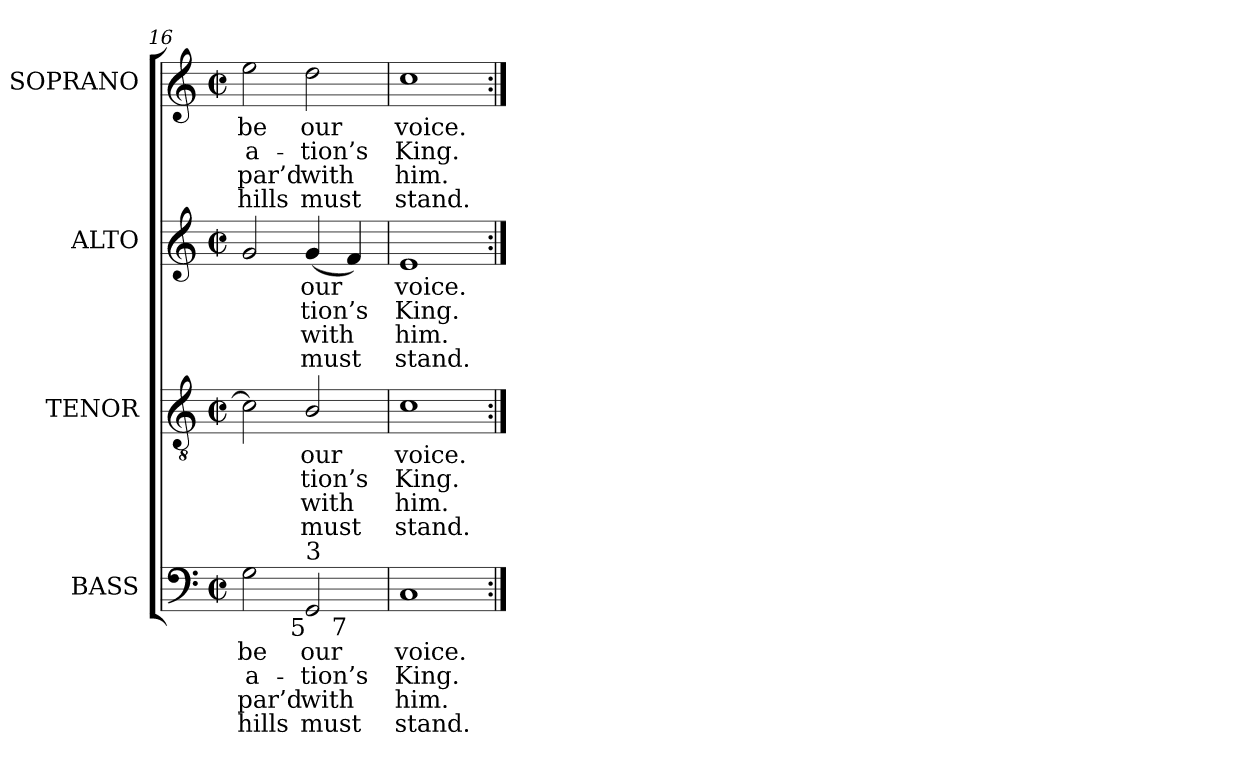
**kern	**text	**text	**text	**text	**kern	**text	**text	**text	**text	**kern	**text	**text	**text	**text	**kern	**text	**text	**text	**text
*part4	*part4	*part4	*part4	*part4	*part3	*part3	*part3	*part3	*part3	*part2	*part2	*part2	*part2	*part2	*part1	*part1	*part1	*part1	*part1
*staff4	*staff4	*staff4	*staff4	*staff4	*staff3	*staff3	*staff3	*staff3	*staff3	*staff2	*staff2	*staff2	*staff2	*staff2	*staff1	*staff1	*staff1	*staff1	*staff1
*I"BASS	*	*	*	*	*I"TENOR	*	*	*	*	*I"ALTO	*	*	*	*	*I"SOPRANO	*	*	*	*
*I'B.	*	*	*	*	*I'T.	*	*	*	*	*I'A.	*	*	*	*	*I'S.	*	*	*	*
*clefF4	*	*	*	*	*clefGv2	*	*	*	*	*clefG2	*	*	*	*	*clefG2	*	*	*	*
*	*	*	*	*	*ITrd7c12	*	*	*	*	*	*	*	*	*	*	*	*	*	*
*k[]	*	*	*	*	*k[]	*	*	*	*	*k[]	*	*	*	*	*k[]	*	*	*	*
*C:	*	*	*	*	*C:	*	*	*	*	*C:	*	*	*	*	*C:	*	*	*	*
*M2/2	*	*	*	*	*M2/2	*	*	*	*	*M2/2	*	*	*	*	*M2/2	*	*	*	*
*met(c|)	*	*	*	*	*met(c|)	*	*	*	*	*met(c|)	*	*	*	*	*met(c|)	*	*	*	*
=16	=16	=16	=16	=16	=16	=16	=16	=16	=16	=16	=16	=16	=16	=16	=16	=16	=16	=16	=16
!	!LO:LY:b:color=#000000	!LO:LY:b:color=#000000	!LO:LY:b:color=#000000	!LO:LY:b:color=#000000	!	!	!	!	!	!	!	!	!	!	!	!	!	!	!
!LO:TX:b:rj:t=6	!	!	!	!	!	!	!	!	!	!	!	!	!	!	!	!	!	!	!
!LO:TX:t=4	!	!	!	!	!	!	!	!	!	!	!	!	!	!	!	!	!	!	!
!	!	!	!	!	!	!	!	!	!	!	!	!	!	!	!	!LO:LY:b:color=#000000	!LO:LY:b:color=#000000	!LO:LY:b:color=#000000	!LO:LY:b:color=#000000
*^	*	*	*	*	*	*	*	*	*	*	*	*	*	*	*	*	*	*	*
2Gi\	2.ryy	be	-a-	par’d	hills	2Ci\]	.	.	.	.	2gi/	.	.	.	.	2eei\	be	-a-	par’d	hills
!	!	!LO:LY:b:color=#000000	!LO:LY:b:color=#000000	!LO:LY:b:color=#000000	!LO:LY:b:color=#000000	!	!	!	!	!	!	!	!	!	!	!	!	!	!	!
!	!	!	!	!	!	!	!LO:LY:b:color=#000000	!LO:LY:b:color=#000000	!LO:LY:b:color=#000000	!LO:LY:b:color=#000000	!	!	!	!	!	!	!	!	!	!
!	!	!	!	!	!	!	!	!	!	!	!	!LO:LY:b:color=#000000	!LO:LY:b:color=#000000	!LO:LY:b:color=#000000	!LO:LY:b:color=#000000	!	!	!	!	!
!LO:TX:b:rj:t=5	!	!	!	!	!	!	!	!	!	!	!	!	!	!	!	!	!	!	!	!
!LO:TX:t=3	!	!	!	!	!	!	!	!	!	!	!	!	!	!	!	!	!	!	!	!
!	!	!	!	!	!	!	!	!	!	!	!	!	!	!	!	!	!LO:LY:b:color=#000000	!LO:LY:b:color=#000000	!LO:LY:b:color=#000000	!LO:LY:b:color=#000000
2GGi/	.	our	-tion’s	with	must	2BBi/	our	-tion’s	with	must	(4gi/	our	-tion’s	with	must	2ddi\	our	-tion’s	with	must
!	!LO:TX:b:rj:t=7	!	!	!	!	!	!	!	!	!	!	!	!	!	!	!	!	!	!	!
.	4ryy	.	.	.	.	.	.	.	.	.	4fi/)	.	.	.	.	.	.	.	.	.
*v	*v	*	*	*	*	*	*	*	*	*	*	*	*	*	*	*	*	*	*	*
=17	=17	=17	=17	=17	=17	=17	=17	=17	=17	=17	=17	=17	=17	=17	=17	=17	=17	=17	=17
*^	*	*	*	*	*	*	*	*	*	*	*	*	*	*	*	*	*	*	*
!	!	!LO:LY:b:color=#000000	!LO:LY:b:color=#000000	!LO:LY:b:color=#000000	!LO:LY:b:color=#000000	!	!	!	!	!	!	!	!	!	!	!	!	!	!	!
*v	*v	*	*	*	*	*	*	*	*	*	*	*	*	*	*	*	*	*	*	*
*^	*	*	*	*	*	*	*	*	*	*	*	*	*	*	*	*	*	*	*
!	!	!	!	!	!	!	!LO:LY:b:color=#000000	!LO:LY:b:color=#000000	!LO:LY:b:color=#000000	!LO:LY:b:color=#000000	!	!	!	!	!	!	!	!	!	!
*v	*v	*	*	*	*	*	*	*	*	*	*	*	*	*	*	*	*	*	*	*
*^	*	*	*	*	*	*	*	*	*	*	*	*	*	*	*	*	*	*	*
!	!	!	!	!	!	!	!	!	!	!	!	!LO:LY:b:color=#000000	!LO:LY:b:color=#000000	!LO:LY:b:color=#000000	!LO:LY:b:color=#000000	!	!	!	!	!
*v	*v	*	*	*	*	*	*	*	*	*	*	*	*	*	*	*	*	*	*	*
*^	*	*	*	*	*	*	*	*	*	*	*	*	*	*	*	*	*	*	*
!	!	!	!	!	!	!	!	!	!	!	!	!	!	!	!	!	!LO:LY:b:color=#000000	!LO:LY:b:color=#000000	!LO:LY:b:color=#000000	!LO:LY:b:color=#000000
*v	*v	*	*	*	*	*	*	*	*	*	*	*	*	*	*	*	*	*	*	*
1Ci	voice.	King.	him.	stand.	1Ci	voice.	King.	him.	stand.	1ei	voice.	King.	him.	stand.	1cci	voice.	King.	him.	stand.
=:|!	=:|!	=:|!	=:|!	=:|!	=:|!	=:|!	=:|!	=:|!	=:|!	=:|!	=:|!	=:|!	=:|!	=:|!	=:|!	=:|!	=:|!	=:|!	=:|!
*-	*-	*-	*-	*-	*-	*-	*-	*-	*-	*-	*-	*-	*-	*-	*-	*-	*-	*-	*-
